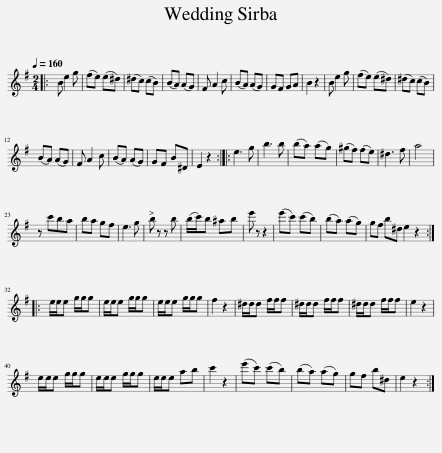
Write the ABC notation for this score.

X:1
L:1/8
Q:1/4=160
M:2/4
I:linebreak $
K:Emin
V:1 treble
V:1
|: B e2 g | (fe) (e^d) | (^dc) (cB) | (BA) (AG) | F A2 c | %5
 (BA) (AG) | GF GA | B2 z2 | B e2 g | (fe) (e^d) | %10
 (^dc) (cB) |$ (BA) (AG) | F A2 c | (BA) (AG) | GF B^D | %15
 E2 z2 :: e3 g | b3 b | (ba) (ag) | (^gf) (fe) | %20
 ^d3 f | a4 |$ z c'ba | ba gf | e3 g | %25
 b z z b | (b/c'/)b ^ab | e' z z2 | (e'c') (c'b) | (ba) (ag) | %30
 gf b^d e2 z2 ::$ e/e/e g/g/g | e/e/e g/g/g | e/e/e g/g/g | f2 z2 | %35
 ^d/d/d f/f/f | ^d/d/d f/f/f | ^d/d/d f/f/f | e2 z2 |$ e/e/e g/g/g | %40
 e/e/e g/g/g | e/e/e ab | c'2 z2 | (e'c') (c'b) | (ba) (ag) | %45
 gf b^d | e2 z2 :| %47
